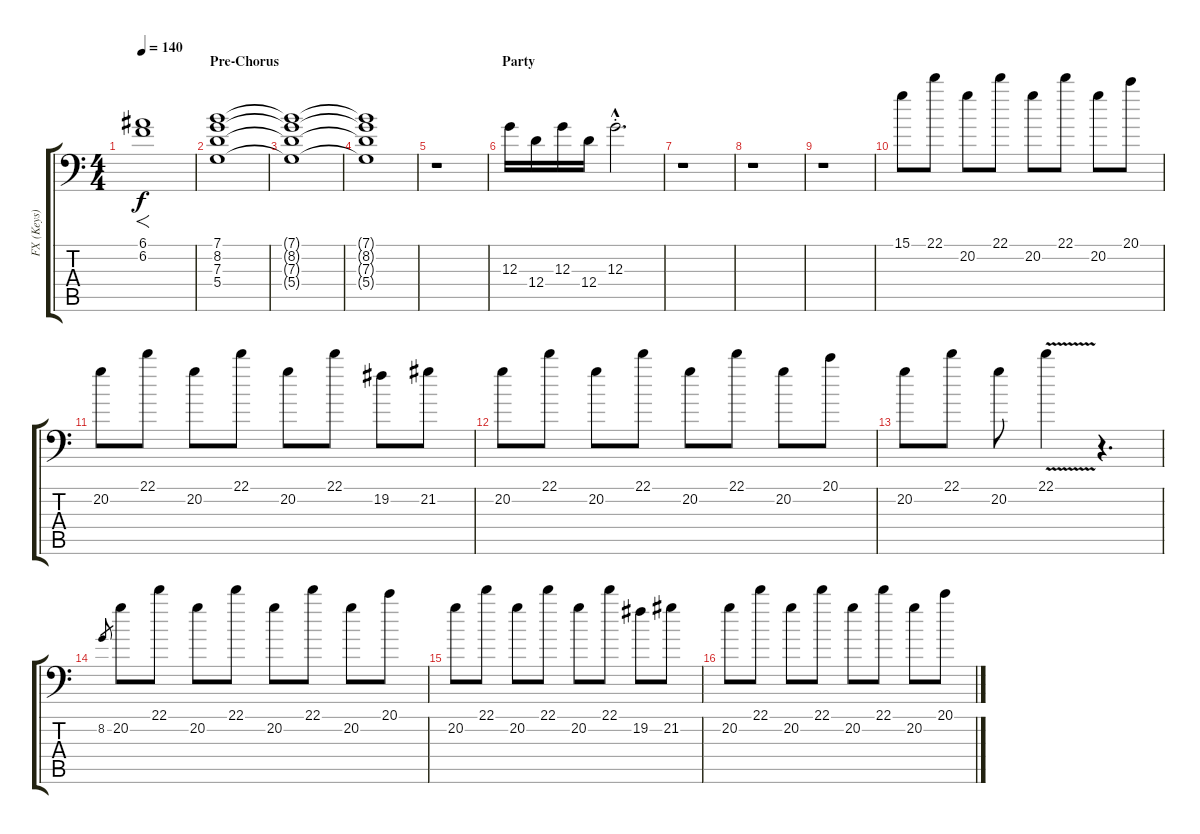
\track ("FX (Keys)" "FX (Keys)") {instrument distortionguitar}
\staff {score tabs}
\tuning (E3 B2 G2 D2 A1 E1) {hide}
\ts (4 4)
\tempo 140
\clef f4
\ks c
(6.1 6.2).1{f dy f} |
\section ("" "Pre-Chorus")
(7.1 8.2 7.3 5.4).1 |
(7.1{t} 8.2{t} 7.3{t} 5.4{t}).1 |
(7.1{t} 8.2{t} 7.3{t} 5.4{t}).1 |
r.1 |
\section ("" "Party")
12.3.16{volume 16 instrument telephonering} 12.4.16 12.3.16 12.4.16 12.3{hac st}.2{d} |
r.1 |
r.1 |
r.1 |
15.1.8{volume 13 instrument distortionguitar} 22.1.8 20.2.8 22.1.8 20.2.8 22.1.8 20.2.8 20.1.8 |
20.2.8 22.1.8 20.2.8 22.1.8 20.2.8 22.1.8 19.2.8 21.2.8 |
20.2.8 22.1.8 20.2.8 22.1.8 20.2.8 22.1.8 20.2.8 20.1.8 |
20.2.8 22.1.8 20.2.8 22.1{v}.4 r.4{d} |
8.2.8{gr} 20.2.8 22.1.8 20.2.8 22.1.8 20.2.8 22.1.8 20.2.8 20.1.8 |
20.2.8 22.1.8 20.2.8 22.1.8 20.2.8 22.1.8 19.2.8 21.2.8 |
20.2.8 22.1.8 20.2.8 22.1.8 20.2.8 22.1.8 20.2.8 20.1.8
